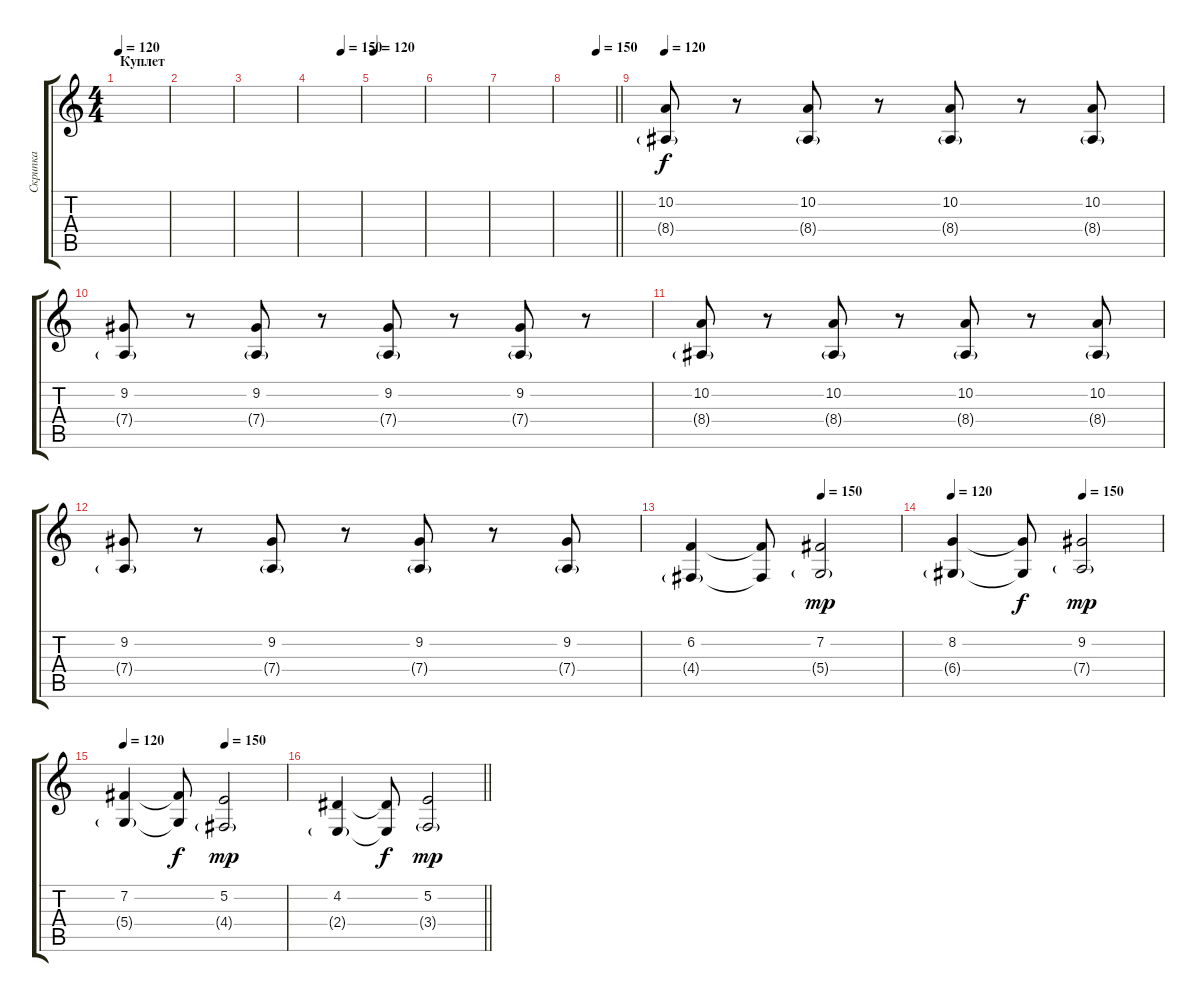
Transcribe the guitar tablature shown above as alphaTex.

\track ("Скрипка" "Скрипка") {instrument viola}
\staff {score tabs}
\tuning (E4 B3 G3 D3 A2 E2) {hide}
\ts (4 4)
\section ("" "Куплет")
\tempo 120
\clef g2
\ks c
|
|
|
\tempo (150 0.625)
|
\tempo 120
|
|
|
\tempo (150 0.625)
\barLineRight lightlight
|
\section ("" "")
\tempo 120
(10.2 8.4{g}).8 r.8 (10.2 8.4{g}).8 r.8 (10.2 8.4{g}).8 r.8 (10.2 8.4{g}).8 |
(9.2 7.4{g}).8 r.8 (9.2 7.4{g}).8 r.8 (9.2 7.4{g}).8 r.8 (9.2 7.4{g}).8 r.8 |
(10.2 8.4{g}).8 r.8 (10.2 8.4{g}).8 r.8 (10.2 8.4{g}).8 r.8 (10.2 8.4{g}).8 |
(9.2 7.4{g}).8 r.8 (9.2 7.4{g}).8 r.8 (9.2 7.4{g}).8 r.8 (9.2 7.4{g}).8 |
\tempo (150 0.625)
(6.2 4.4{g}).4 (6.2{t} 4.4{t}).8{dy f} (7.2 5.4{g}).2{dy mp} |
\tempo 120
\tempo (150 0.625)
(8.2 6.4{g}).4 (8.2{t} 6.4{t}).8{dy f} (9.2 7.4{g}).2{dy mp} |
\tempo 120
\tempo (150 0.625)
(7.2 5.4{g}).4 (7.2{t} 5.4{t}).8{dy f} (5.2 4.4{g}).2{dy mp} |
\barLineRight lightlight
(4.2 2.4{g}).4 (4.2{t} 2.4{t}).8{dy f} (5.2 3.4{g}).2{dy mp}
